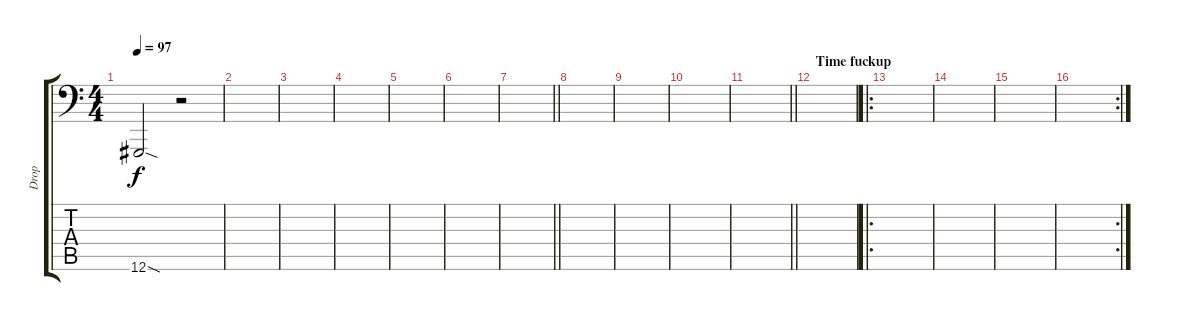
\track ("Drop" "Drop") {instrument ocarina}
\staff {score tabs}
\tuning (Bb2 F2 Db2 Ab1 Eb1 Ab0) {hide}
\ts (4 4)
\tempo 97
\clef f4
\ks c
12.6{sod}.2{dy f} r.2 |
|
|
|
|
|
\barLineRight lightlight
|
|
|
|
\barLineRight lightlight
|
\section ("" "Time fuckup")
|
\ro
|
|
|
\rc 2
